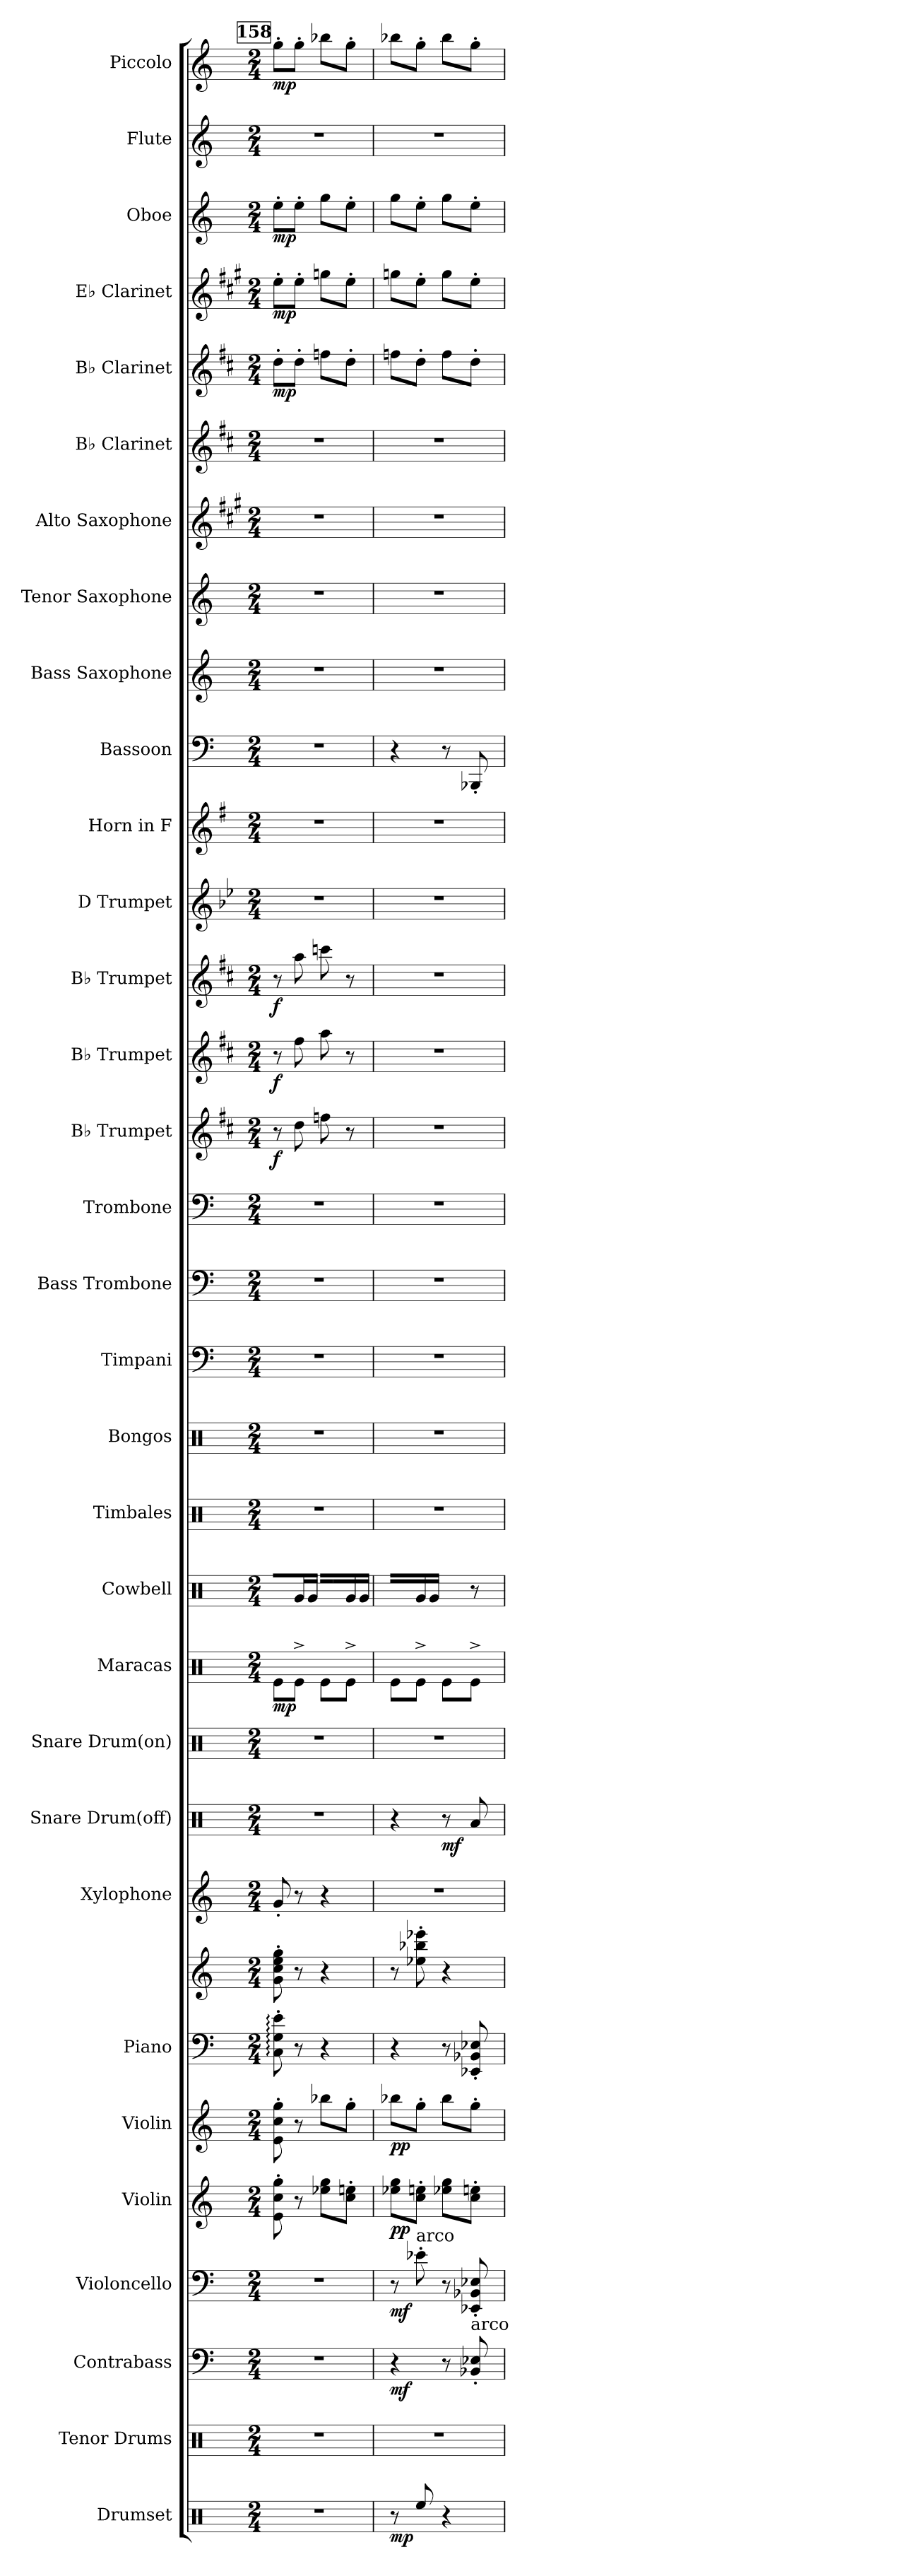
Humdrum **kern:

**kern	**dynam	**kern	**kern	**dynam	**kern	**dynam	**kern	**dynam	**kern	**dynam	**kern	**kern	**kern	**kern	**dynam	**kern	**kern	**dynam	**kern	**kern	**kern	**kern	**kern	**kern	**kern	**dynam	**kern	**dynam	**kern	**dynam	**kern	**kern	**kern	**kern	**kern	**kern	**kern	**kern	**dynam	**kern	**dynam	**kern	**dynam	**kern	**kern	**dynam
*part32	*part32	*part31	*part30	*part30	*part29	*part29	*part28	*part28	*part27	*part27	*part26	*part26	*part25	*part24	*part24	*part23	*part22	*part22	*part21	*part20	*part19	*part18	*part17	*part16	*part15	*part15	*part14	*part14	*part13	*part13	*part12	*part11	*part10	*part9	*part8	*part7	*part6	*part5	*part5	*part4	*part4	*part3	*part3	*part2	*part1	*part1
*staff33	*staff33	*staff32	*staff31	*staff31	*staff30	*staff30	*staff29	*staff29	*staff28	*staff28	*staff27	*staff26	*staff25	*staff24	*staff24	*staff23	*staff22	*staff22	*staff21	*staff20	*staff19	*staff18	*staff17	*staff16	*staff15	*staff15	*staff14	*staff14	*staff13	*staff13	*staff12	*staff11	*staff10	*staff9	*staff8	*staff7	*staff6	*staff5	*staff5	*staff4	*staff4	*staff3	*staff3	*staff2	*staff1	*staff1
*I"Drumset	*	*I"Tenor Drums	*I"Contrabass	*	*I"Violoncello	*	*I"Violin	*	*I"Violin	*	*I"Piano	*	*I"Xylophone	*I"Snare Drum(off)	*	*I"Snare Drum(on)	*I"Maracas	*	*I"Cowbell	*I"Timbales	*I"Bongos	*I"Timpani	*I"Bass Trombone	*I"Trombone	*I"B♭ Trumpet	*	*I"B♭ Trumpet	*	*I"B♭ Trumpet	*	*I"D Trumpet	*I"Horn in F	*I"Bassoon	*I"Bass Saxophone	*I"Tenor Saxophone	*I"Alto Saxophone	*I"B♭ Clarinet	*I"B♭ Clarinet	*	*I"E♭ Clarinet	*	*I"Oboe	*	*I"Flute	*I"Piccolo	*
*I'Drs.	*	*I'T.D.	*I'Cb.	*	*I'Vc.	*	*I'Vln.	*	*I'Vln.	*	*I'Pno.	*	*I'Xyl.	*	*	*I'Sn. Dr.	*I'Mrcs.	*	*I'Cowbell	*I'Timb.	*I'Bongos	*I'Timp.	*I'B. Tbn.	*I'Tbn.	*I'B♭ Tpt.	*	*I'B♭ Tpt.	*	*I'B♭ Tpt.	*	*I'D Tpt.	*	*I'Bsn.	*I'B. Sax.	*I'T. Sax.	*I'A. Sax.	*I'B♭ Cl.	*I'B♭ Cl.	*	*I'E♭ Cl.	*	*I'Ob.	*	*I'Fl.	*I'Picc.	*
*clefX	*	*clefX	*clefF4	*	*clefF4	*	*clefG2	*	*clefG2	*	*clefF4	*clefG2	*clefG2	*clefX	*	*clefX	*clefX	*	*clefX	*clefX	*clefX	*clefF4	*clefF4	*clefF4	*clefG2	*	*clefG2	*	*clefG2	*	*clefG2	*clefG2	*clefF4	*clefG2	*clefG2	*clefG2	*clefG2	*clefG2	*	*clefG2	*	*clefG2	*	*clefG2	*clefG2	*
*	*	*	*ITrd7c12	*	*	*	*	*	*	*	*	*	*ITrd-7c-12	*	*	*	*	*	*	*	*	*	*	*	*ITrd1c2	*	*ITrd1c2	*	*ITrd1c2	*	*ITrd-1c-2	*ITrd4c7	*	*ITrd15c26	*ITrd8c14	*ITrd5c9	*ITrd1c2	*ITrd1c2	*	*ITrd-2c-3	*	*	*	*	*ITrd-7c-12	*
*k[]	*	*k[]	*k[]	*	*k[]	*	*k[]	*	*k[]	*	*k[]	*k[]	*k[]	*k[]	*	*k[]	*k[]	*	*k[]	*k[]	*k[]	*k[]	*k[]	*k[]	*k[]	*	*k[]	*	*k[]	*	*k[]	*k[]	*k[]	*k[]	*k[]	*k[]	*k[]	*k[]	*	*k[]	*	*k[]	*	*k[]	*k[]	*
*M2/4	*	*M2/4	*M2/4	*	*M2/4	*	*M2/4	*	*M2/4	*	*M2/4	*M2/4	*M2/4	*M2/4	*	*M2/4	*M2/4	*	*M2/4	*M2/4	*M2/4	*M2/4	*M2/4	*M2/4	*M2/4	*	*M2/4	*	*M2/4	*	*M2/4	*M2/4	*M2/4	*M2/4	*M2/4	*M2/4	*M2/4	*M2/4	*	*M2/4	*	*M2/4	*	*M2/4	*M2/4	*
!!LO:REH:place=s1:a:B:fs=14:t=158
=101	=101	=101	=101	=101	=101	=101	=101	=101	=101	=101	=101	=101	=101	=101	=101	=101	=101	=101	=101	=101	=101	=101	=101	=101	=101	=101	=101	=101	=101	=101	=101	=101	=101	=101	=101	=101	=101	=101	=101	=101	=101	=101	=101	=101	=101	=101
!	!	!	!	!	!	!	!	!	!	!	!	!	!	!	!	!	!	!LO:DY:b	!	!	!	!	!	!	!	!LO:DY:b	!	!LO:DY:b	!	!LO:DY:b	!	!	!	!	!	!	!	!	!LO:DY:b	!	!LO:DY:b	!	!LO:DY:b	!	!	!LO:DY:b
2r	.	2r	2r	.	2r	.	8e\' 8cc\' 8gg\'	.	8e\' 8cc\' 8gg\'	.	8C\:' 8G\:' 8e\:'	8g\' 8cc\' 8ee\' 8gg\'	8gg'/	2r	.	2r	8Re\L	mp	8R/L	2r	2r	2r	2r	2r	8r	f	8r	f	8r	f	2r	2r	2r	2r	2r	2r	2r	8cc'\L	mp	8gg'\L	mp	8ee'\L	mp	2r	8ggg'\L	mp
.	.	.	.	.	.	.	8r	.	8r	.	8r	8r	8r	.	.	.	8Re^\J	.	16Rg/L	.	.	.	.	.	8cc\	.	8ee\	.	8gg\	.	.	.	.	.	.	.	.	8cc'\J	.	8gg'\J	.	8ee'\J	.	.	8ggg'\J	.
.	.	.	.	.	.	.	.	.	.	.	.	.	.	.	.	.	.	.	16Rg/JJ	.	.	.	.	.	.	.	.	.	.	.	.	.	.	.	.	.	.	.	.	.	.	.	.	.	.	.
.	.	.	.	.	.	.	8ee-X\ 8gg\L	.	8bb-X\L	.	4r	4r	4r	.	.	.	8Re\L	.	16R/LL	.	.	.	.	.	8ee-X\	.	8gg\	.	8bb-X\	.	.	.	.	.	.	.	.	8ee-X\L	.	8bb-X\L	.	8gg\L	.	.	8bbb-X\L	.
.	.	.	.	.	.	.	.	.	.	.	.	.	.	.	.	.	.	.	16R/	.	.	.	.	.	.	.	.	.	.	.	.	.	.	.	.	.	.	.	.	.	.	.	.	.	.	.
.	.	.	.	.	.	.	8cc\' 8een\'J	.	8gg'\J	.	.	.	.	.	.	.	8Re^\J	.	16Rg/	.	.	.	.	.	8r	.	8r	.	8r	.	.	.	.	.	.	.	.	8cc'\J	.	8gg'\J	.	8ee'\J	.	.	8ggg'\J	.
.	.	.	.	.	.	.	.	.	.	.	.	.	.	.	.	.	.	.	16Rg/JJ	.	.	.	.	.	.	.	.	.	.	.	.	.	.	.	.	.	.	.	.	.	.	.	.	.	.	.
=102	=102	=102	=102	=102	=102	=102	=102	=102	=102	=102	=102	=102	=102	=102	=102	=102	=102	=102	=102	=102	=102	=102	=102	=102	=102	=102	=102	=102	=102	=102	=102	=102	=102	=102	=102	=102	=102	=102	=102	=102	=102	=102	=102	=102	=102	=102
!	!LO:DY:b	!	!	!LO:DY:b	!	!LO:DY:b	!	!LO:DY:b	!	!LO:DY:b	!	!	!	!	!	!	!	!	!	!	!	!	!	!	!	!	!	!	!	!	!	!	!	!	!	!	!	!	!	!	!	!	!	!	!	!
8r	mp	2r	4r	mf	8r	mf	8ee-X\ 8gg\L	pp	8bb-X\L	pp	4r	8r	2r	4r	.	2r	8Re\L	.	16R/LL	2r	2r	2r	2r	2r	2r	.	2r	.	2r	.	2r	2r	4r	2r	2r	2r	2r	8ee-X\L	.	8bb-X\L	.	8gg\L	.	2r	8bbb-X\L	.
.	.	.	.	.	.	.	.	.	.	.	.	.	.	.	.	.	.	.	16R/	.	.	.	.	.	.	.	.	.	.	.	.	.	.	.	.	.	.	.	.	.	.	.	.	.	.	.
!	!	!	!	!	!LO:TX:a:t=arco	!	!	!	!	!	!	!	!	!	!	!	!	!	!	!	!	!	!	!	!	!	!	!	!	!	!	!	!	!	!	!	!	!	!	!	!	!	!	!	!	!
8Ree/	.	.	.	.	8e-X'\	.	8cc\' 8een\'J	.	8gg'\J	.	.	8ee-X\' 8bb-X\' 8eee-X\'	.	.	.	.	8Re^\J	.	16Rg/	.	.	.	.	.	.	.	.	.	.	.	.	.	.	.	.	.	.	8cc'\J	.	8gg'\J	.	8ee'\J	.	.	8ggg'\J	.
.	.	.	.	.	.	.	.	.	.	.	.	.	.	.	.	.	.	.	16Rg/JJ	.	.	.	.	.	.	.	.	.	.	.	.	.	.	.	.	.	.	.	.	.	.	.	.	.	.	.
!	!	!	!	!	!	!	!	!	!	!	!	!	!	!	!LO:DY:b	!	!	!	!	!	!	!	!	!	!	!	!	!	!	!	!	!	!	!	!	!	!	!	!	!	!	!	!	!	!	!
4r	.	.	8r	.	8r	.	8ee-X\ 8gg\L	.	8bb-\L	.	8r	4r	.	8r	mf	.	8Re\L	.	8R/	.	.	.	.	.	.	.	.	.	.	.	.	.	8r	.	.	.	.	8ee-\L	.	8bb-\L	.	8gg\L	.	.	8bbb-\L	.
!	!	!	!LO:TX:a:t=arco	!	!	!	!	!	!	!	!	!	!	!	!	!	!	!	!	!	!	!	!	!	!	!	!	!	!	!	!	!	!	!	!	!	!	!	!	!	!	!	!	!	!	!
.	.	.	8BBB-X/' 8EE-X/'	.	8EE-X/' 8BB-X/' 8E-X/'	.	8cc\' 8een\'J	.	8gg'\J	.	8EE-X/' 8BB-X/' 8E-X/'	.	.	8Ra/	.	.	8Re^\J	.	8r	.	.	.	.	.	.	.	.	.	.	.	.	.	8BBB-X'/	.	.	.	.	8cc'\J	.	8gg'\J	.	8ee'\J	.	.	8ggg'\J	.
=	=	=	=	=	=	=	=	=	=	=	=	=	=	=	=	=	=	=	=	=	=	=	=	=	=	=	=	=	=	=	=	=	=	=	=	=	=	=	=	=	=	=	=	=	=	=
*-	*-	*-	*-	*-	*-	*-	*-	*-	*-	*-	*-	*-	*-	*-	*-	*-	*-	*-	*-	*-	*-	*-	*-	*-	*-	*-	*-	*-	*-	*-	*-	*-	*-	*-	*-	*-	*-	*-	*-	*-	*-	*-	*-	*-	*-	*-
